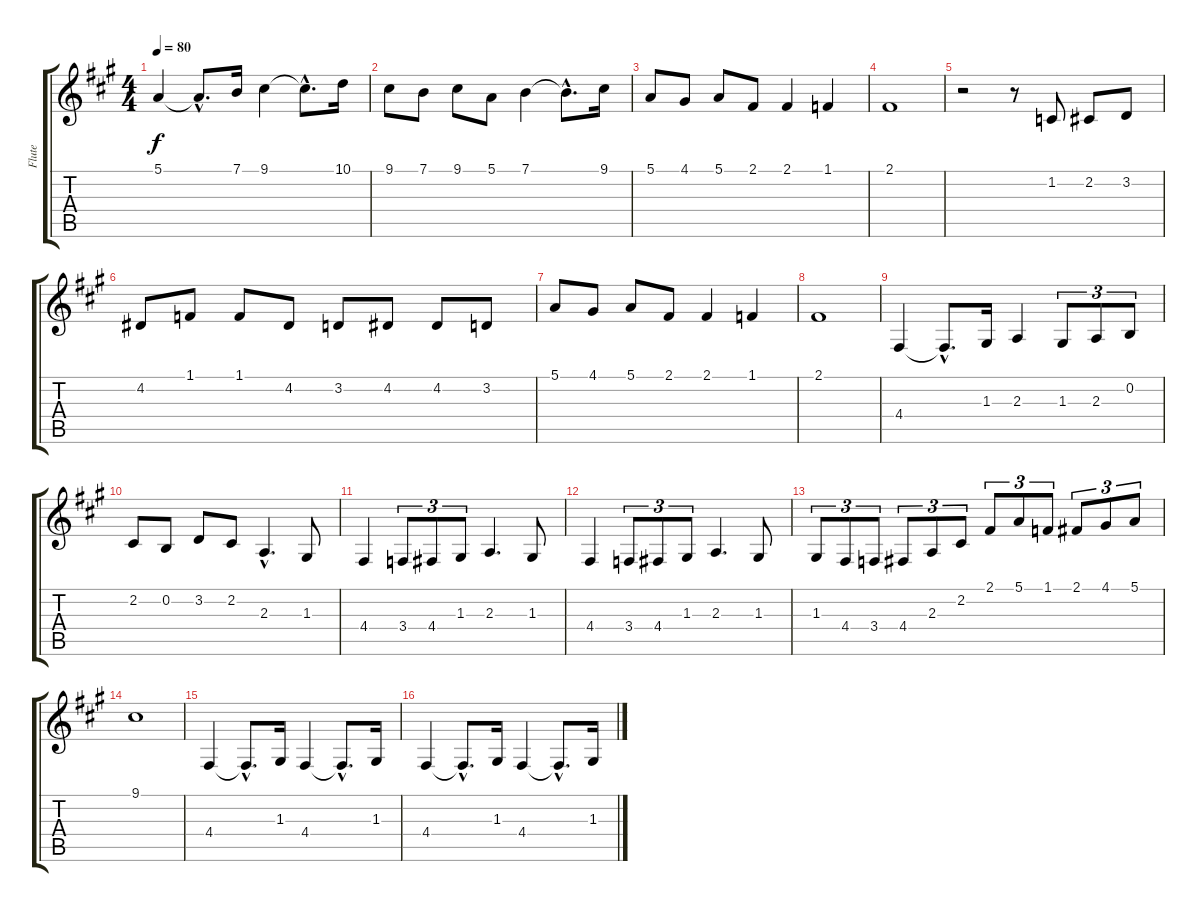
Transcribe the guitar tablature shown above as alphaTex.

\track ("Flute" "Flute") {instrument flute}
\staff {score tabs}
\tuning (E4 B3 G3 D3 A2 E2) {hide}
\ts (4 4)
\tempo 80
\clef g2
\ks a
5.1.4{dy f} 5.1{hac t}.8{d} 7.1.16 9.1.4 9.1{hac t}.8{d} 10.1.16 |
9.1.8 7.1.8 9.1.8 5.1.8 7.1.4 7.1{hac t}.8{d} 9.1.16 |
5.1.8 4.1.8 5.1.8 2.1.8 2.1.4 1.1.4 |
2.1.1 |
r.2 r.8 1.2.8 2.2.8 3.2.8 |
4.2.8 1.1.8 1.1.8 4.2.8 3.2.8 4.2.8 4.2.8 3.2.8 |
5.1.8 4.1.8 5.1.8 2.1.8 2.1.4 1.1.4 |
2.1.1 |
4.4.4 4.4{hac t}.8{d} 1.3.16 2.3.4 1.3.8{tu (3 2)} 2.3.8{tu (3 2)} 0.2.8{tu (3 2)} |
2.2.8 0.2.8 3.2.8 2.2.8 2.3{hac}.4{d} 1.3.8 |
4.4.4 3.4.8{tu (3 2)} 4.4.8{tu (3 2)} 1.3.8{tu (3 2)} 2.3.4{d} 1.3.8 |
4.4.4 3.4.8{tu (3 2)} 4.4.8{tu (3 2)} 1.3.8{tu (3 2)} 2.3.4{d} 1.3.8 |
1.3.8{tu (3 2)} 4.4.8{tu (3 2)} 3.4.8{tu (3 2)} 4.4.8{tu (3 2)} 2.3.8{tu (3 2)} 2.2.8{tu (3 2)} 2.1.8{tu (3 2)} 5.1.8{tu (3 2)} 1.1.8{tu (3 2)} 2.1.8{tu (3 2)} 4.1.8{tu (3 2)} 5.1.8{tu (3 2)} |
9.1.1 |
4.4.4 4.4{hac t}.8{d} 1.3.16 4.4.4 4.4{hac t}.8{d} 1.3.16 |
4.4.4 4.4{hac t}.8{d} 1.3.16 4.4.4 4.4{hac t}.8{d} 1.3.16
